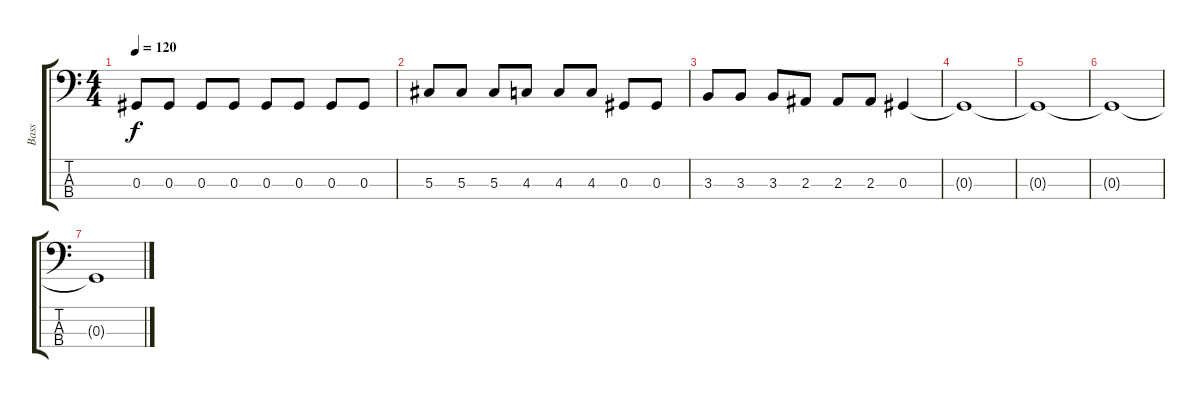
\track ("Bass" "Bass") {instrument electricbasspick}
\staff {score tabs}
\tuning (Gb2 Db2 Ab1 Eb1) {hide}
\ts (4 4)
\tempo 120
\clef f4
\ks c
0.3.8{dy f} 0.3.8 0.3.8 0.3.8 0.3.8 0.3.8 0.3.8 0.3.8 |
5.3.8 5.3.8 5.3.8 4.3.8 4.3.8 4.3.8 0.3.8 0.3.8 |
3.3.8 3.3.8 3.3.8 2.3.8 2.3.8 2.3.8 0.3.4 |
0.3{t}.1 |
0.3{t}.1 |
0.3{t}.1 |
0.3{t}.1
